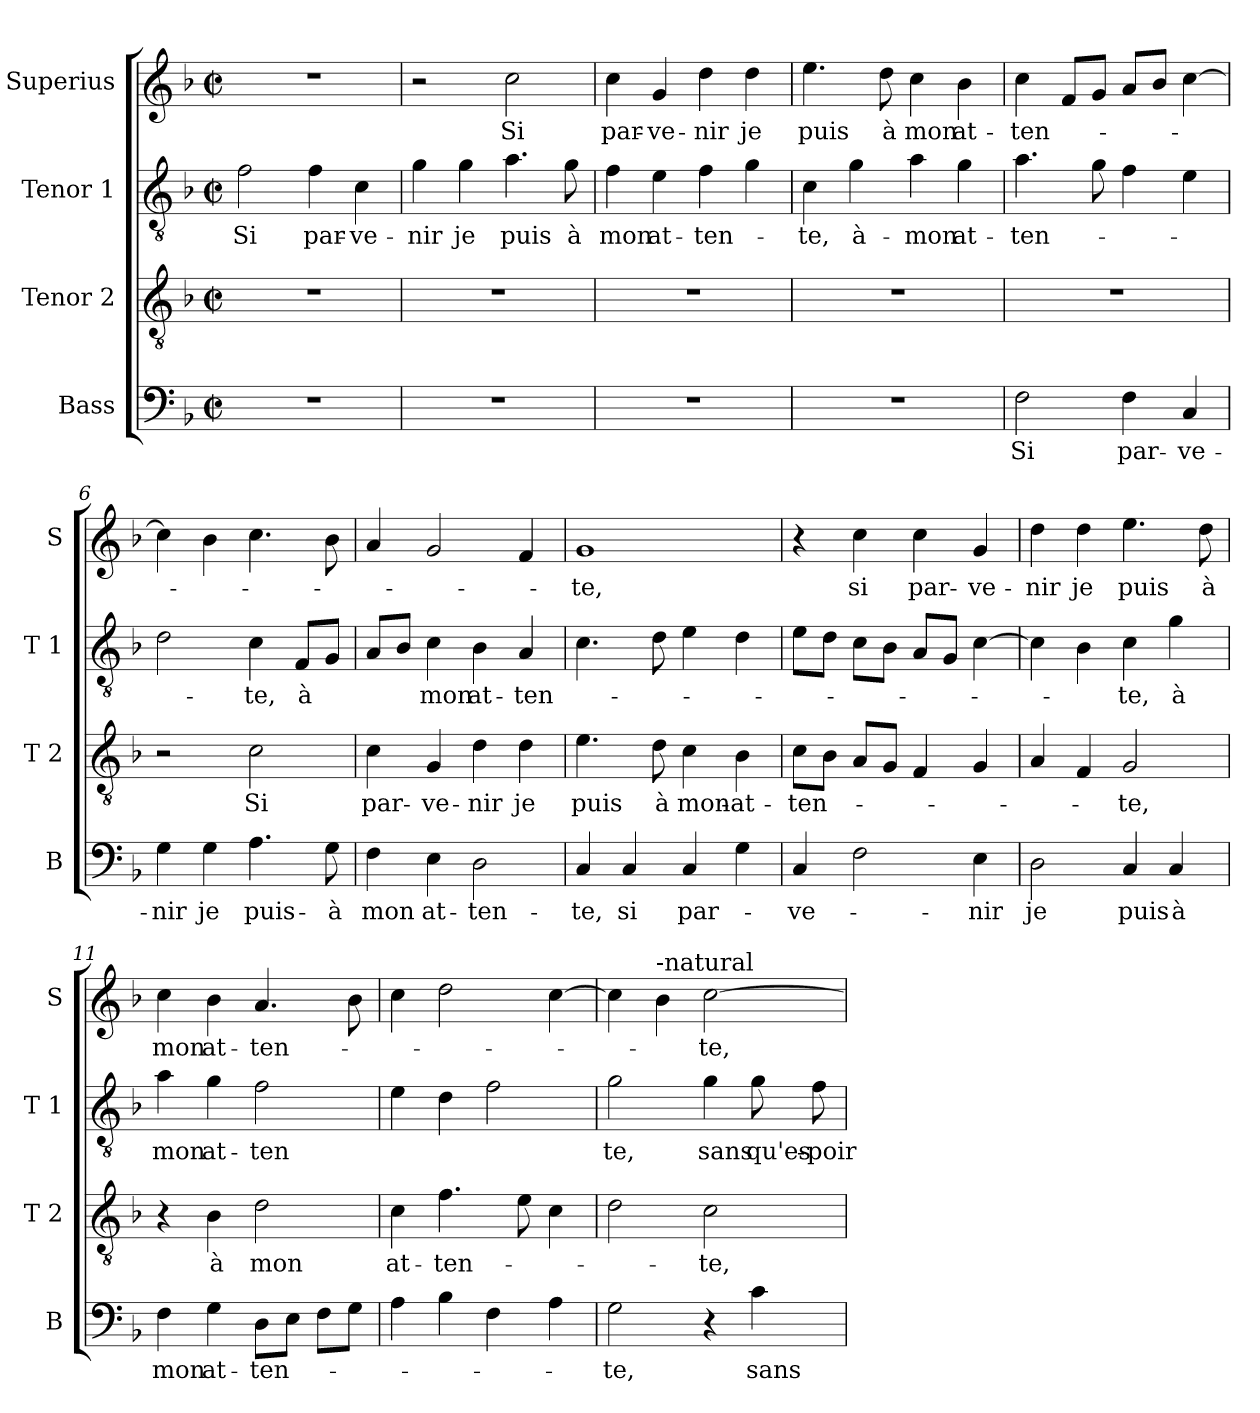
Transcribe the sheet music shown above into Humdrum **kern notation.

**kern	**text	**kern	**text	**kern	**text	**kern	**text
*part4	*part4	*part3	*part3	*part2	*part2	*part1	*part1
*staff4	*staff4	*staff3	*staff3	*staff2	*staff2	*staff1	*staff1
*I"Bass	*	*I"Tenor 2	*	*I"Tenor 1	*	*I"Superius	*
*I'B	*	*I'T 2	*	*I'T 1	*	*I'S	*
*clefF4	*	*clefGv2	*	*clefGv2	*	*clefG2	*
*k[b-]	*	*k[b-]	*	*k[b-]	*	*k[b-]	*
*F:	*	*F:	*	*F:	*	*F:	*
*M2/2	*	*M2/2	*	*M2/2	*	*M2/2	*
*met(c|)	*	*met(c|)	*	*met(c|)	*	*met(c|)	*
=1	=1	=1	=1	=1	=1	=1	=1
1r	.	1r	.	2f\	Si	1r	.
.	.	.	.	4f\	par-	.	.
.	.	.	.	4c\	-ve-	.	.
=2	=2	=2	=2	=2	=2	=2	=2
1r	.	1r	.	4g\	-nir	2r	.
.	.	.	.	4g\	je	.	.
.	.	.	.	4.a\	puis	2cc\	Si
.	.	.	.	8g\	à	.	.
=3	=3	=3	=3	=3	=3	=3	=3
1r	.	1r	.	4f\	mon	4cc\	par-
.	.	.	.	4e\	at-	4g/	-ve-
.	.	.	.	4f\	-ten-	4dd\	-nir
.	.	.	.	4g\	.	4dd\	je
=4	=4	=4	=4	=4	=4	=4	=4
1r	.	1r	.	4c\	-te,	4.ee\	puis
.	.	.	.	4g\	à-	.	.
.	.	.	.	.	.	8dd\	à
.	.	.	.	4a\	-mon	4cc\	mon
.	.	.	.	4g\	at-	4b-\	at-
=5	=5	=5	=5	=5	=5	=5	=5
2F\	Si	1r	.	4.a\	-ten-	4cc\	-ten-
.	.	.	.	.	.	8f/L	.
.	.	.	.	8g\	.	8g/J	.
4F\	par-	.	.	4f\	.	8a/L	.
.	.	.	.	.	.	8b-/J	.
4C/	-ve-	.	.	4e\	.	[4cc\	.
!!LO:LB:g=z
=6	=6	=6	=6	=6	=6	=6	=6
4G\	-nir	2r	.	2d\	.	4cc\]	.
4G\	je	.	.	.	.	4b-\	.
4.A\	puis-	2c\	Si	4c\	-te,	4.cc\	.
.	.	.	.	8F/L	à	.	.
8G\	-à	.	.	8G/J	.	8b-\	.
=7	=7	=7	=7	=7	=7	=7	=7
4F\	mon	4c\	par-	8A/L	.	4a/	.
.	.	.	.	8B-/J	.	.	.
4E\	at-	4G/	-ve-	4c\	mon	2g/	.
2D\	-ten-	4d\	-nir	4B-\	at-	.	.
.	.	4d\	je	4A/	-ten-	4f/	.
=8	=8	=8	=8	=8	=8	=8	=8
4C/	-te,	4.e\	puis	4.c\	.	1g	-te,
4C/	si	.	.	.	.	.	.
.	.	8d\	à	8d\	.	.	.
4C/	par-	4c\	mon-	4e\	.	.	.
4G\	.	4B-\	-at-	4d\	.	.	.
=9	=9	=9	=9	=9	=9	=9	=9
4C/	-ve-	8c\L	-ten-	8e\L	.	4r	.
.	.	8B-\J	.	8d\J	.	.	.
2F\	.	8A/L	.	8c\L	.	4cc\	si
.	.	8G/J	.	8B-\J	.	.	.
.	.	4F/	.	8A/L	.	4cc\	par-
.	.	.	.	8G/J	.	.	.
4E\	-nir	4G/	.	[4c\	.	4g/	-ve-
=10	=10	=10	=10	=10	=10	=10	=10
2D\	je	4A/	.	4c\]	.	4dd\	-nir
.	.	4F/	.	4B-\	.	4dd\	je
4C/	puis	2G/	-te,	4c\	-te,	4.ee\	puis
4C/	à	.	.	4g\	à	.	.
.	.	.	.	.	.	8dd\	à
!!LO:LB:g=z
=11	=11	=11	=11	=11	=11	=11	=11
4F\	mon	4r	.	4a\	mon	4cc\	mon
4G\	at-	4B-\	à	4g\	at-	4b-\	at-
8D\L	-ten-	2d\	mon	2f\	-ten	4.a/	-ten-
8E\J	.	.	.	.	.	.	.
8F\L	.	.	.	.	.	.	.
8G\J	.	.	.	.	.	8b-\	.
=12	=12	=12	=12	=12	=12	=12	=12
4A\	.	4c\	at-	4e\	.	4cc\	.
4B-\	.	4.f\	-ten-	4d\	.	2dd\	.
4F\	.	.	.	2f\	.	.	.
.	.	8e\	.	.	.	.	.
4A\	.	4c\	.	.	.	[4cc\	.
=13	=13	=13	=13	=13	=13	=13	=13
2G\	-te,	2d\	.	2g\	te,	4cc\]	.
!	!	!	!	!	!	!LO:TX:a:t=-natural	!
.	.	.	.	.	.	4b-\	.
4r	.	2c\	-te,	4g\	sans	[2cc\	-te,
4c\	sans	.	.	8g\	qu'es-	.	.
.	.	.	.	8f\	-poir	.	.
=	=	=	=	=	=	=	=
*-	*-	*-	*-	*-	*-	*-	*-
